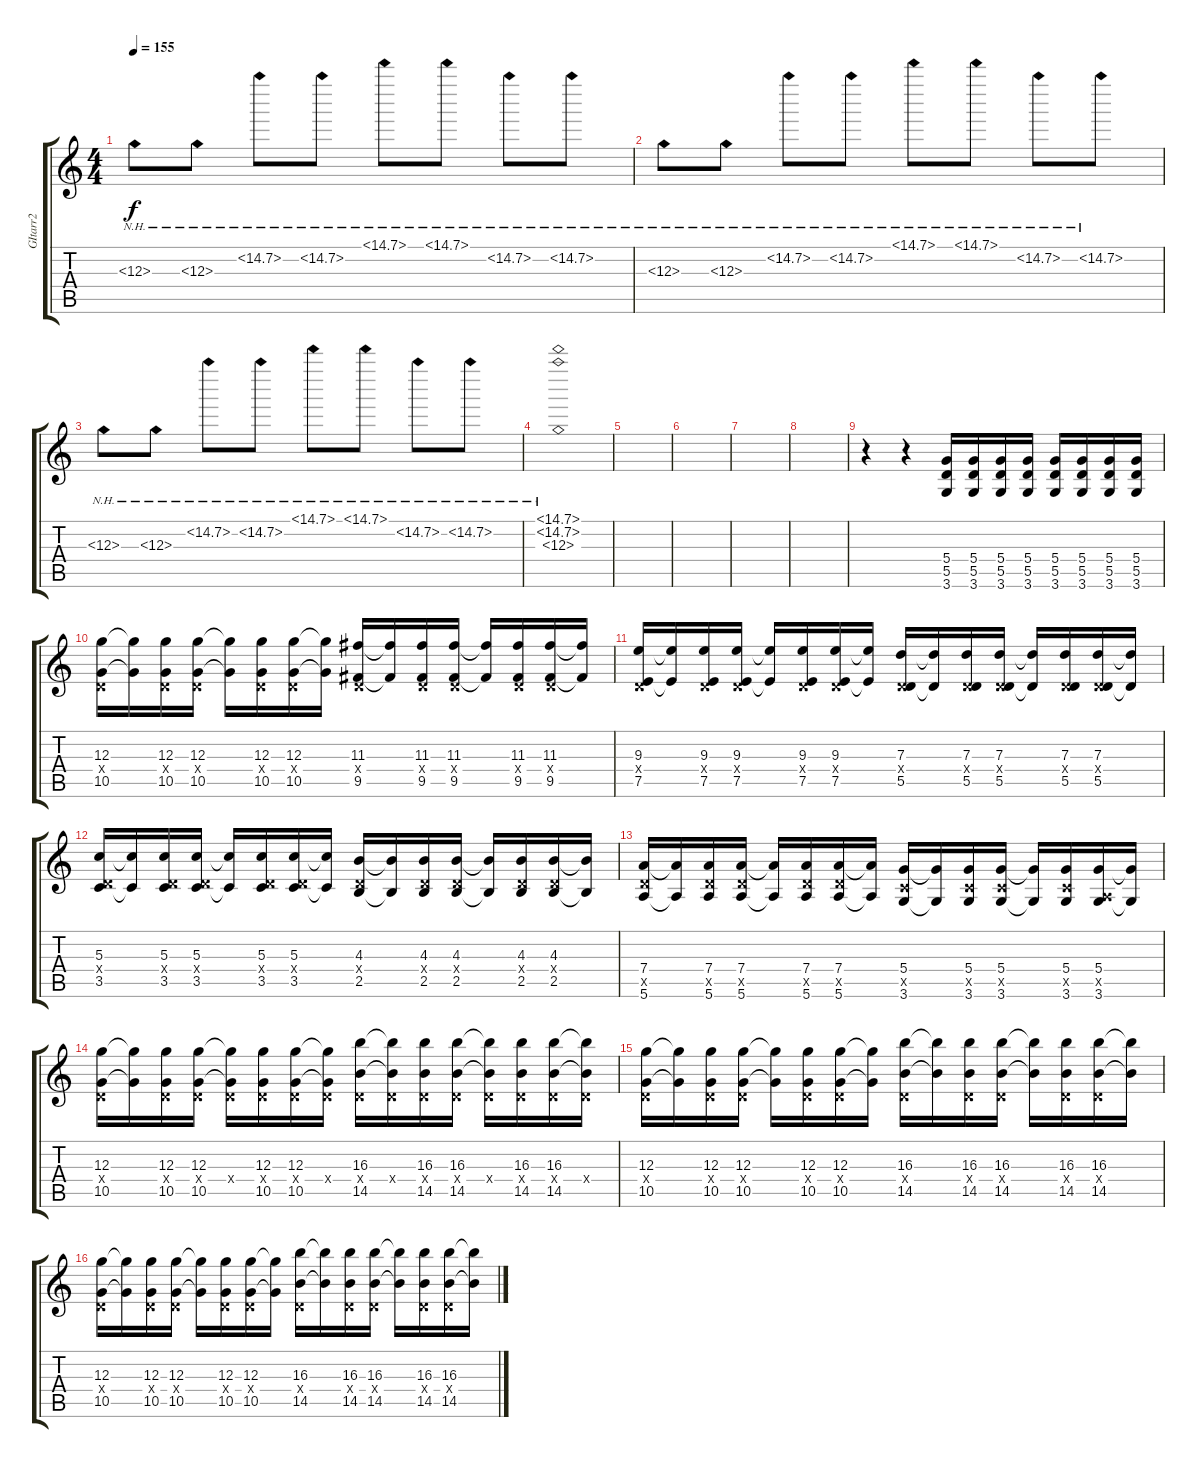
\track ("GItarr2" "GItarr2") {instrument distortionguitar}
\staff {score tabs}
\tuning (E4 B3 G3 D3 A2 E2) {hide}
\ts (4 4)
\tempo 155
\clef g2
\ks c
12.3{nh}.8{dy f instrument electricguitarjazz} 12.3{nh}.8 15.2{nh}.8 15.2{nh}.8 15.1{nh}.8 15.1{nh}.8 15.2{nh}.8 15.2{nh}.8 |
12.3{nh}.8{instrument electricguitarjazz} 12.3{nh}.8 15.2{nh}.8 15.2{nh}.8 15.1{nh}.8 15.1{nh}.8 15.2{nh}.8 15.2{nh}.8 |
12.3{nh}.8{instrument electricguitarjazz} 12.3{nh}.8 15.2{nh}.8 15.2{nh}.8 15.1{nh}.8 15.1{nh}.8 15.2{nh}.8 15.2{nh}.8 |
(15.1{nh} 15.2{nh} 12.3{nh}).1{instrument electricguitarjazz} |
|
|
|
|
r.4 r.4 (5.4 5.5 3.6).16{instrument distortionguitar} (5.4 5.5 3.6).16 (5.4 5.5 3.6).16 (5.4 5.5 3.6).16 (5.4 5.5 3.6).16 (5.4 5.5 3.6).16 (5.4 5.5 3.6).16 (5.4 5.5 3.6).16 |
(12.3 0.4{x} 10.5).16 (12.3{t} 10.5{t}).16 (12.3 0.4{x} 10.5).16 (12.3 0.4{x} 10.5).16 (12.3{t} 10.5{t}).16 (12.3 0.4{x} 10.5).16 (12.3 0.4{x} 10.5).16 (12.3{t} 10.5{t}).16 (11.3 0.4{x} 9.5).16 (11.3{t} 9.5{t}).16 (11.3 0.4{x} 9.5).16 (11.3 0.4{x} 9.5).16 (11.3{t} 9.5{t}).16 (11.3 0.4{x} 9.5).16 (11.3 0.4{x} 9.5).16 (11.3{t} 9.5{t}).16 |
(9.3 0.4{x} 7.5).16 (9.3{t} 7.5{t}).16 (9.3 0.4{x} 7.5).16 (9.3 0.4{x} 7.5).16 (9.3{t} 7.5{t}).16 (9.3 0.4{x} 7.5).16 (9.3 0.4{x} 7.5).16 (9.3{t} 7.5{t}).16 (7.3 0.4{x} 5.5).16 (7.3{t} 5.5{t}).16 (7.3 0.4{x} 5.5).16 (7.3 0.4{x} 5.5).16 (7.3{t} 5.5{t}).16 (7.3 0.4{x} 5.5).16 (7.3 0.4{x} 5.5).16 (7.3{t} 5.5{t}).16 |
(5.3 0.4{x} 3.5).16 (5.3{t} 3.5{t}).16 (5.3 0.4{x} 3.5).16 (5.3 0.4{x} 3.5).16 (5.3{t} 3.5{t}).16 (5.3 0.4{x} 3.5).16 (5.3 0.4{x} 3.5).16 (5.3{t} 3.5{t}).16 (4.3 0.4{x} 2.5).16 (4.3{t} 2.5{t}).16 (4.3 0.4{x} 2.5).16 (4.3 0.4{x} 2.5).16 (4.3{t} 2.5{t}).16 (4.3 0.4{x} 2.5).16 (4.3 0.4{x} 2.5).16 (4.3{t} 2.5{t}).16 |
(7.4 5.5{x} 5.6).16 (7.4{t} 5.6{t}).16 (7.4 5.5{x} 5.6).16 (7.4 5.5{x} 5.6).16 (7.4{t} 5.6{t}).16 (7.4 5.5{x} 5.6).16 (7.4 5.5{x} 5.6).16 (7.4{t} 5.6{t}).16 (5.4 3.5{x} 3.6).16 (5.4{t} 3.6{t}).16 (5.4 3.5{x} 3.6).16 (5.4 3.5{x} 3.6).16 (5.4{t} 3.6{t}).16 (5.4 3.5{x} 3.6).16 (5.4 0.5{x} 3.6).16 (5.4{t} 3.6{t}).16 |
(12.3 0.4{x} 10.5).16 (12.3{t} 10.5{t}).16 (12.3 0.4{x} 10.5).16 (12.3 0.4{x} 10.5).16 (12.3{t} 0.4{x} 10.5{t}).16 (12.3 0.4{x} 10.5).16 (12.3 0.4{x} 10.5).16 (12.3{t} 0.4{x} 10.5{t}).16 (16.3 0.4{x} 14.5).16 (16.3{t} 0.4{x} 14.5{t}).16 (16.3 0.4{x} 14.5).16 (16.3 0.4{x} 14.5).16 (16.3{t} 0.4{x} 14.5{t}).16 (16.3 0.4{x} 14.5).16 (16.3 0.4{x} 14.5).16 (16.3{t} 0.4{x} 14.5{t}).16 |
(12.3 0.4{x} 10.5).16 (12.3{t} 10.5{t}).16 (12.3 0.4{x} 10.5).16 (12.3 0.4{x} 10.5).16 (12.3{t} 10.5{t}).16 (12.3 0.4{x} 10.5).16 (12.3 0.4{x} 10.5).16 (12.3{t} 10.5{t}).16 (16.3 0.4{x} 14.5).16 (16.3{t} 14.5{t}).16 (16.3 0.4{x} 14.5).16 (16.3 0.4{x} 14.5).16 (16.3{t} 14.5{t}).16 (16.3 0.4{x} 14.5).16 (16.3 0.4{x} 14.5).16 (16.3{t} 14.5{t}).16 |
(12.3 0.4{x} 10.5).16 (12.3{t} 10.5{t}).16 (12.3 0.4{x} 10.5).16 (12.3 0.4{x} 10.5).16 (12.3{t} 10.5{t}).16 (12.3 0.4{x} 10.5).16 (12.3 0.4{x} 10.5).16 (12.3{t} 10.5{t}).16 (16.3 0.4{x} 14.5).16 (16.3{t} 14.5{t}).16 (16.3 0.4{x} 14.5).16 (16.3 0.4{x} 14.5).16 (16.3{t} 14.5{t}).16 (16.3 0.4{x} 14.5).16 (16.3 0.4{x} 14.5).16 (16.3{t} 14.5{t}).16
